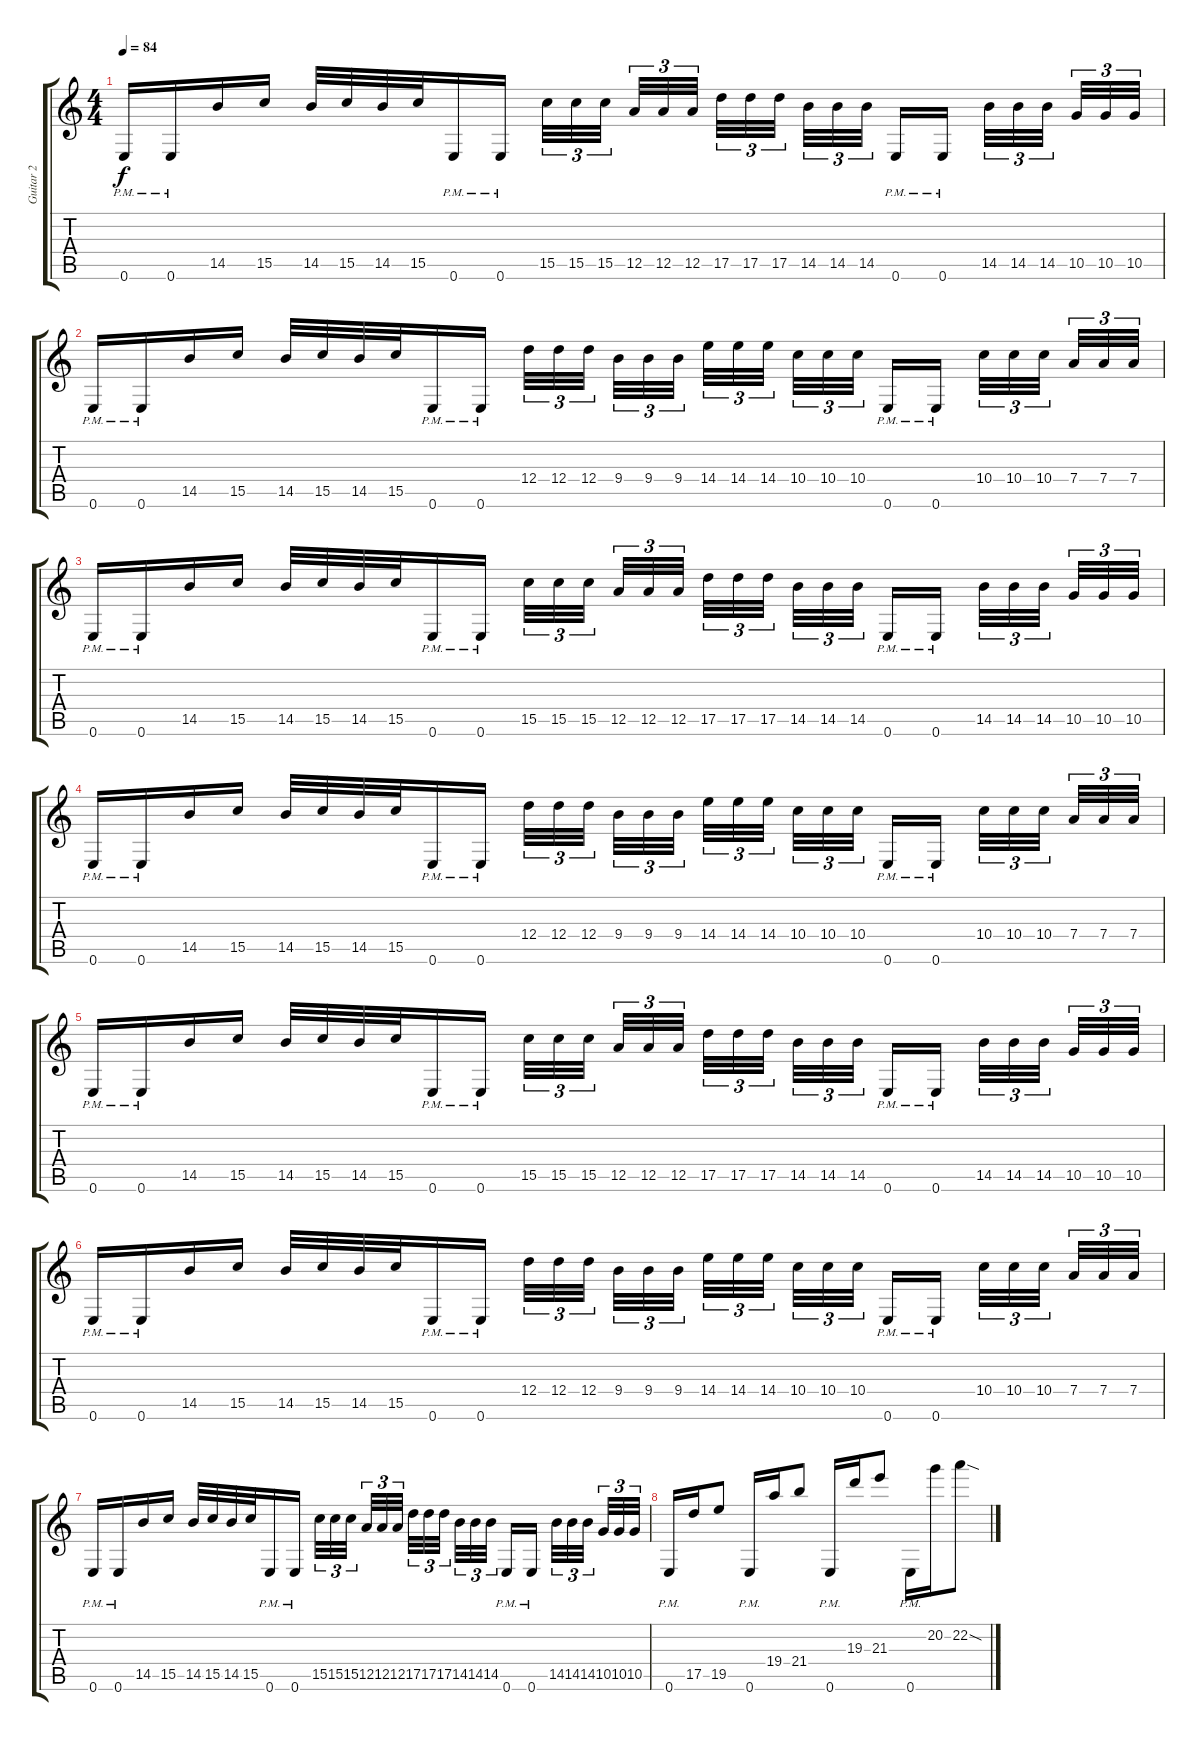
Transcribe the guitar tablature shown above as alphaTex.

\track ("Guitar 2" "Guitar 2") {instrument distortionguitar}
\staff {score tabs}
\tuning (E4 B3 G3 D3 A2 E2) {hide}
\ts (4 4)
\tempo 84
\clef g2
\ks c
0.6{pm}.16{dy f} 0.6{pm}.16 14.5.16 15.5.16 14.5.32 15.5.32 14.5.32 15.5.32 0.6{pm}.16 0.6{pm}.16 15.5.32{tu (3 2)} 15.5.32{tu (3 2)} 15.5.32{tu (3 2) beam splitsecondary} 12.5.32{tu (3 2)} 12.5.32{tu (3 2)} 12.5.32{tu (3 2) beam splitsecondary} 17.5.32{tu (3 2)} 17.5.32{tu (3 2)} 17.5.32{tu (3 2) beam splitsecondary} 14.5.32{tu (3 2)} 14.5.32{tu (3 2)} 14.5.32{tu (3 2)} 0.6{pm}.16 0.6{pm}.16{beam splitsecondary} 14.5.32{tu (3 2)} 14.5.32{tu (3 2)} 14.5.32{tu (3 2) beam splitsecondary} 10.5.32{tu (3 2)} 10.5.32{tu (3 2)} 10.5.32{tu (3 2)} |
0.6{pm}.16 0.6{pm}.16 14.5.16 15.5.16 14.5.32 15.5.32 14.5.32 15.5.32 0.6{pm}.16 0.6{pm}.16 12.4.32{tu (3 2)} 12.4.32{tu (3 2)} 12.4.32{tu (3 2) beam splitsecondary} 9.4.32{tu (3 2)} 9.4.32{tu (3 2)} 9.4.32{tu (3 2) beam splitsecondary} 14.4.32{tu (3 2)} 14.4.32{tu (3 2)} 14.4.32{tu (3 2) beam splitsecondary} 10.4.32{tu (3 2)} 10.4.32{tu (3 2)} 10.4.32{tu (3 2)} 0.6{pm}.16 0.6{pm}.16{beam splitsecondary} 10.4.32{tu (3 2)} 10.4.32{tu (3 2)} 10.4.32{tu (3 2) beam splitsecondary} 7.4.32{tu (3 2)} 7.4.32{tu (3 2)} 7.4.32{tu (3 2)} |
0.6{pm}.16 0.6{pm}.16 14.5.16 15.5.16 14.5.32 15.5.32 14.5.32 15.5.32 0.6{pm}.16 0.6{pm}.16 15.5.32{tu (3 2)} 15.5.32{tu (3 2)} 15.5.32{tu (3 2) beam splitsecondary} 12.5.32{tu (3 2)} 12.5.32{tu (3 2)} 12.5.32{tu (3 2) beam splitsecondary} 17.5.32{tu (3 2)} 17.5.32{tu (3 2)} 17.5.32{tu (3 2) beam splitsecondary} 14.5.32{tu (3 2)} 14.5.32{tu (3 2)} 14.5.32{tu (3 2)} 0.6{pm}.16 0.6{pm}.16{beam splitsecondary} 14.5.32{tu (3 2)} 14.5.32{tu (3 2)} 14.5.32{tu (3 2) beam splitsecondary} 10.5.32{tu (3 2)} 10.5.32{tu (3 2)} 10.5.32{tu (3 2)} |
0.6{pm}.16 0.6{pm}.16 14.5.16 15.5.16 14.5.32 15.5.32 14.5.32 15.5.32 0.6{pm}.16 0.6{pm}.16 12.4.32{tu (3 2)} 12.4.32{tu (3 2)} 12.4.32{tu (3 2) beam splitsecondary} 9.4.32{tu (3 2)} 9.4.32{tu (3 2)} 9.4.32{tu (3 2) beam splitsecondary} 14.4.32{tu (3 2)} 14.4.32{tu (3 2)} 14.4.32{tu (3 2) beam splitsecondary} 10.4.32{tu (3 2)} 10.4.32{tu (3 2)} 10.4.32{tu (3 2)} 0.6{pm}.16 0.6{pm}.16{beam splitsecondary} 10.4.32{tu (3 2)} 10.4.32{tu (3 2)} 10.4.32{tu (3 2) beam splitsecondary} 7.4.32{tu (3 2)} 7.4.32{tu (3 2)} 7.4.32{tu (3 2)} |
0.6{pm}.16 0.6{pm}.16 14.5.16 15.5.16 14.5.32 15.5.32 14.5.32 15.5.32 0.6{pm}.16 0.6{pm}.16 15.5.32{tu (3 2)} 15.5.32{tu (3 2)} 15.5.32{tu (3 2) beam splitsecondary} 12.5.32{tu (3 2)} 12.5.32{tu (3 2)} 12.5.32{tu (3 2) beam splitsecondary} 17.5.32{tu (3 2)} 17.5.32{tu (3 2)} 17.5.32{tu (3 2) beam splitsecondary} 14.5.32{tu (3 2)} 14.5.32{tu (3 2)} 14.5.32{tu (3 2)} 0.6{pm}.16 0.6{pm}.16{beam splitsecondary} 14.5.32{tu (3 2)} 14.5.32{tu (3 2)} 14.5.32{tu (3 2) beam splitsecondary} 10.5.32{tu (3 2)} 10.5.32{tu (3 2)} 10.5.32{tu (3 2)} |
0.6{pm}.16 0.6{pm}.16 14.5.16 15.5.16 14.5.32 15.5.32 14.5.32 15.5.32 0.6{pm}.16 0.6{pm}.16 12.4.32{tu (3 2)} 12.4.32{tu (3 2)} 12.4.32{tu (3 2) beam splitsecondary} 9.4.32{tu (3 2)} 9.4.32{tu (3 2)} 9.4.32{tu (3 2) beam splitsecondary} 14.4.32{tu (3 2)} 14.4.32{tu (3 2)} 14.4.32{tu (3 2) beam splitsecondary} 10.4.32{tu (3 2)} 10.4.32{tu (3 2)} 10.4.32{tu (3 2)} 0.6{pm}.16 0.6{pm}.16{beam splitsecondary} 10.4.32{tu (3 2)} 10.4.32{tu (3 2)} 10.4.32{tu (3 2) beam splitsecondary} 7.4.32{tu (3 2)} 7.4.32{tu (3 2)} 7.4.32{tu (3 2)} |
0.6{pm}.16 0.6{pm}.16 14.5.16 15.5.16 14.5.32 15.5.32 14.5.32 15.5.32 0.6{pm}.16 0.6{pm}.16 15.5.32{tu (3 2)} 15.5.32{tu (3 2)} 15.5.32{tu (3 2) beam splitsecondary} 12.5.32{tu (3 2)} 12.5.32{tu (3 2)} 12.5.32{tu (3 2) beam splitsecondary} 17.5.32{tu (3 2)} 17.5.32{tu (3 2)} 17.5.32{tu (3 2) beam splitsecondary} 14.5.32{tu (3 2)} 14.5.32{tu (3 2)} 14.5.32{tu (3 2)} 0.6{pm}.16 0.6{pm}.16{beam splitsecondary} 14.5.32{tu (3 2)} 14.5.32{tu (3 2)} 14.5.32{tu (3 2) beam splitsecondary} 10.5.32{tu (3 2)} 10.5.32{tu (3 2)} 10.5.32{tu (3 2)} |
0.6{pm}.16 17.5.16 19.5.8 0.6{pm}.16 19.4.16 21.4.8 0.6{pm}.16 19.3.16 21.3.8 0.6{pm}.16 20.2.16 22.2{sod}.8
